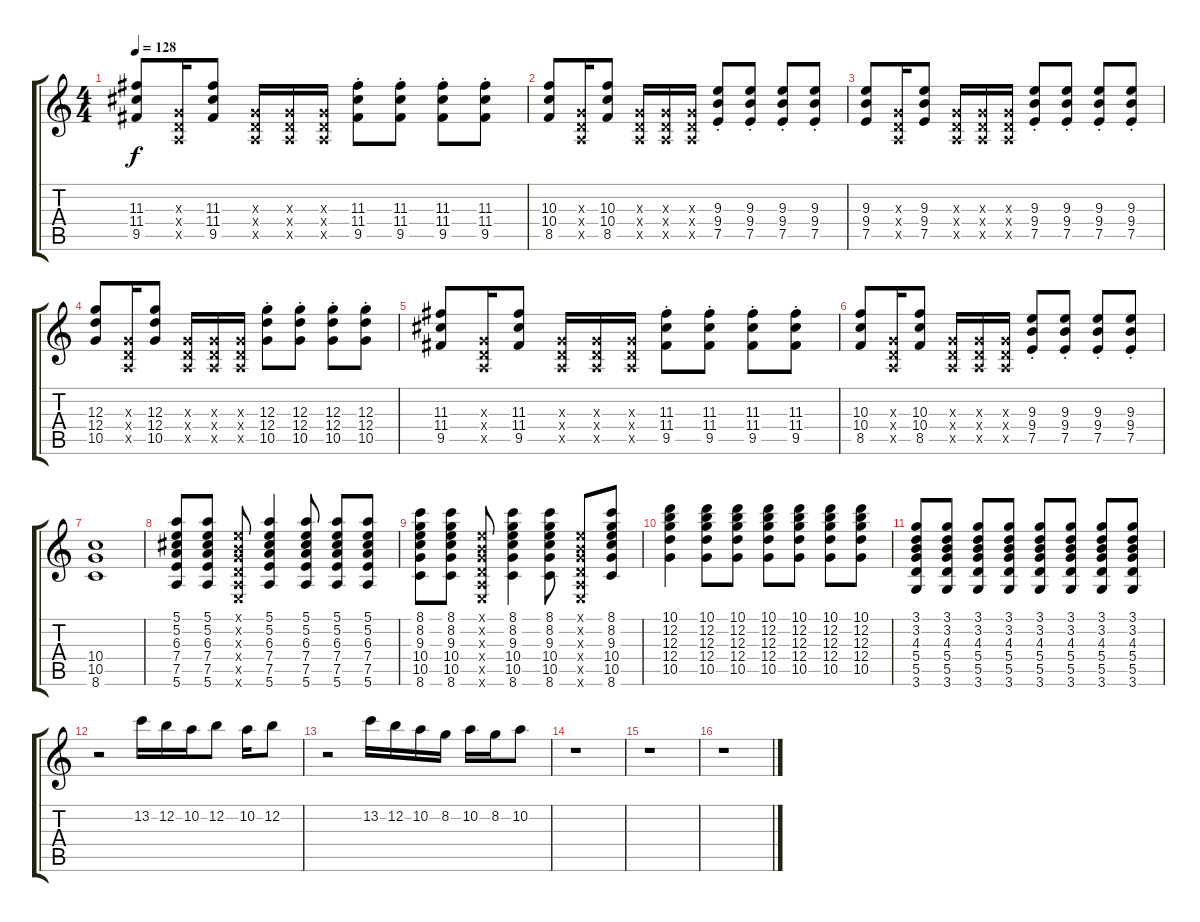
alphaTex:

\track "" {instrument overdrivenguitar}
\staff {score tabs}
\tuning (E4 B3 G3 D3 A2 E2) {hide}
\ts (4 4)
\tempo 128
\clef g2
\ks c
(11.3 11.4 9.5).8{dy f} (0.3{x} 0.4{x} 0.5{x}).16 (11.3 11.4 9.5).8 (0.3{x} 0.4{x} 0.5{x}).16 (0.3{x} 0.4{x} 0.5{x}).16 (0.3{x} 0.4{x} 0.5{x}).16 (11.3 11.4{st} 9.5).8 (11.3 11.4{st} 9.5).8 (11.3 11.4{st} 9.5).8 (11.3 11.4{st} 9.5).8 |
(10.3 10.4 8.5).8 (0.3{x} 0.4{x} 0.5{x}).16 (10.3 10.4 8.5).8 (0.3{x} 0.4{x} 0.5{x}).16 (0.3{x} 0.4{x} 0.5{x}).16 (0.3{x} 0.4{x} 0.5{x}).16 (9.3 9.4{st} 7.5).8 (9.3 9.4{st} 7.5).8 (9.3 9.4{st} 7.5).8 (9.3 9.4{st} 7.5).8 |
(9.3 9.4 7.5).8{instrument overdrivenguitar} (0.3{x} 0.4{x} 0.5{x}).16 (9.3 9.4 7.5).8 (0.3{x} 0.4{x} 0.5{x}).16 (0.3{x} 0.4{x} 0.5{x}).16 (0.3{x} 0.4{x} 0.5{x}).16 (9.3 9.4{st} 7.5).8 (9.3 9.4{st} 7.5).8 (9.3 9.4{st} 7.5).8 (9.3 9.4{st} 7.5).8 |
(12.3 12.4 10.5).8 (0.3{x} 0.4{x} 0.5{x}).16 (12.3 12.4 10.5).8 (0.3{x} 0.4{x} 0.5{x}).16 (0.3{x} 0.4{x} 0.5{x}).16 (0.3{x} 0.4{x} 0.5{x}).16 (12.3 12.4{st} 10.5).8 (12.3 12.4{st} 10.5).8 (12.3 12.4{st} 10.5).8 (12.3 12.4{st} 10.5).8 |
(11.3 11.4 9.5).8 (0.3{x} 0.4{x} 0.5{x}).16 (11.3 11.4 9.5).8 (0.3{x} 0.4{x} 0.5{x}).16 (0.3{x} 0.4{x} 0.5{x}).16 (0.3{x} 0.4{x} 0.5{x}).16 (11.3 11.4{st} 9.5).8 (11.3 11.4{st} 9.5).8 (11.3 11.4{st} 9.5).8 (11.3 11.4{st} 9.5).8 |
(10.3 10.4 8.5).8 (0.3{x} 0.4{x} 0.5{x}).16 (10.3 10.4 8.5).8 (0.3{x} 0.4{x} 0.5{x}).16 (0.3{x} 0.4{x} 0.5{x}).16 (0.3{x} 0.4{x} 0.5{x}).16 (9.3 9.4{st} 7.5).8 (9.3 9.4{st} 7.5).8 (9.3 9.4{st} 7.5).8 (9.3 9.4{st} 7.5).8 |
(10.4 10.5 8.6).1 |
(5.1 5.2 6.3 7.4 7.5 5.6).8 (5.1 5.2 6.3 7.4 7.5 5.6).8 (0.1{x} 0.2{x} 0.3{x} 0.4{x} 0.5{x} 0.6{x}).8 (5.1 5.2 6.3 7.4 7.5 5.6).4 (5.1 5.2 6.3 7.4 7.5 5.6).8 (5.1 5.2 6.3 7.4 7.5 5.6).8 (5.1 5.2 6.3 7.4 7.5 5.6).8 |
(8.1 8.2 9.3 10.4 10.5 8.6).8 (8.1 8.2 9.3 10.4 10.5 8.6).8 (0.1{x} 0.2{x} 0.3{x} 0.4{x} 0.5{x} 0.6{x}).8 (8.1 8.2 9.3 10.4 10.5 8.6).4 (8.1 8.2 9.3 10.4 10.5 8.6).8 (0.1{x} 0.2{x} 0.3{x} 0.4{x} 0.5{x} 0.6{x}).8 (8.1 8.2 9.3 10.4 10.5 8.6).8 |
(10.1 12.2 12.3 12.4 10.5).4 (10.1 12.2 12.3 12.4 10.5).8 (10.1 12.2 12.3 12.4 10.5).8 (10.1 12.2 12.3 12.4 10.5).8 (10.1 12.2 12.3 12.4 10.5).8 (10.1 12.2 12.3 12.4 10.5).8 (10.1 12.2 12.3 12.4 10.5).8 |
(3.1 3.2 4.3 5.4 5.5 3.6).8 (3.1 3.2 4.3 5.4 5.5 3.6).8 (3.1 3.2 4.3 5.4 5.5 3.6).8 (3.1 3.2 4.3 5.4 5.5 3.6).8 (3.1 3.2 4.3 5.4 5.5 3.6).8 (3.1 3.2 4.3 5.4 5.5 3.6).8 (3.1 3.2 4.3 5.4 5.5 3.6).8 (3.1 3.2 4.3 5.4 5.5 3.6).8 |
r.2 13.2.16 12.2.16 10.2.16 12.2.8 10.2.16 12.2.8 |
r.2 13.2.16 12.2.16 10.2.16 8.2.16 10.2.16 8.2.16 10.2.8 |
r.1 |
r.1 |
r.1
